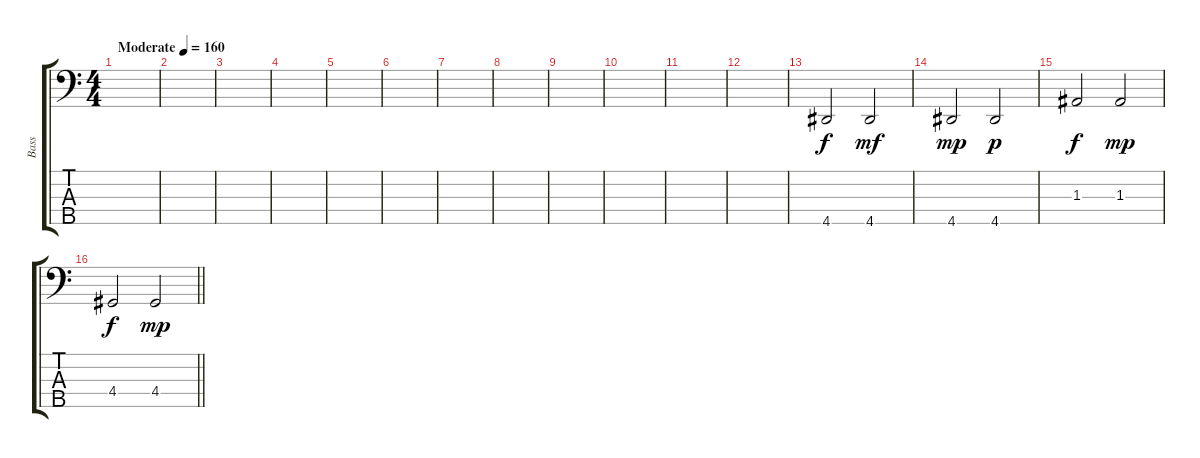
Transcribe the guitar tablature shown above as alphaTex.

\track ("Bass " "Bass ") {instrument electricbasspick}
\staff {score tabs}
\tuning (G2 D2 A1 E1 B0) {hide}
\ts (4 4)
\tempo (160 "Moderate")
\clef f4
\ks c
|
|
|
|
|
|
|
|
|
|
|
|
4.5.2 4.5.2{dy mf} |
4.5.2{dy mp} 4.5.2{dy p} |
1.3.2{dy f} 1.3.2{dy mp} |
\barLineRight lightlight
4.4.2{dy f} 4.4.2{dy mp}
